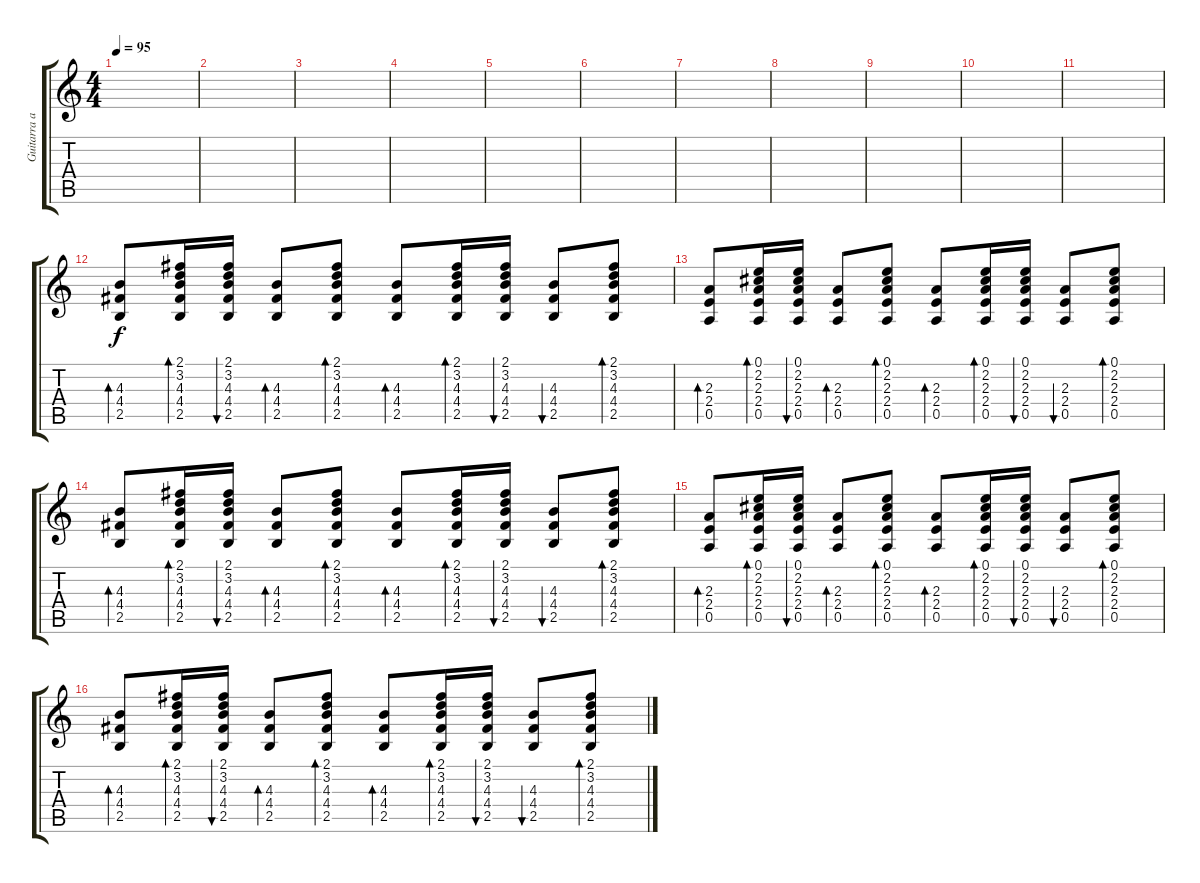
\track ("Guitarra acustica 2" "Guitarra a") {instrument acousticguitarsteel}
\staff {score tabs}
\tuning (E4 B3 G3 D3 A2 E2) {hide}
\ts (4 4)
\tempo 95
\clef g2
\ks c
|
|
|
|
|
|
|
|
|
|
|
(4.3 4.4 2.5).8{bd 60} (2.1 3.2 4.3 4.4 2.5).16{bd 60} (2.1 3.2 4.3 4.4 2.5).16{bu 60} (4.3 4.4 2.5).8{bd 60} (2.1 3.2 4.3 4.4 2.5).8{bd 60} (4.3 4.4 2.5).8{bd 60} (2.1 3.2 4.3 4.4 2.5).16{bd 60} (2.1 3.2 4.3 4.4 2.5).16{bu 60} (4.3 4.4 2.5).8{bu 60} (2.1 3.2 4.3 4.4 2.5).8{bd 60} |
(2.3 2.4 0.5).8{bd 60} (0.1 2.2 2.3 2.4 0.5).16{bd 60} (0.1 2.2 2.3 2.4 0.5).16{bu 60} (2.3 2.4 0.5).8{bd 60} (0.1 2.2 2.3 2.4 0.5).8{bd 60} (2.3 2.4 0.5).8{bd 60} (0.1 2.2 2.3 2.4 0.5).16{bd 60} (0.1 2.2 2.3 2.4 0.5).16{bu 60} (2.3 2.4 0.5).8{bu 60} (0.1 2.2 2.3 2.4 0.5).8{bd 60} |
(4.3 4.4 2.5).8{bd 60} (2.1 3.2 4.3 4.4 2.5).16{bd 60} (2.1 3.2 4.3 4.4 2.5).16{bu 60} (4.3 4.4 2.5).8{bd 60} (2.1 3.2 4.3 4.4 2.5).8{bd 60} (4.3 4.4 2.5).8{bd 60} (2.1 3.2 4.3 4.4 2.5).16{bd 60} (2.1 3.2 4.3 4.4 2.5).16{bu 60} (4.3 4.4 2.5).8{bu 60} (2.1 3.2 4.3 4.4 2.5).8{bd 60} |
(2.3 2.4 0.5).8{bd 60} (0.1 2.2 2.3 2.4 0.5).16{bd 60} (0.1 2.2 2.3 2.4 0.5).16{bu 60} (2.3 2.4 0.5).8{bd 60} (0.1 2.2 2.3 2.4 0.5).8{bd 60} (2.3 2.4 0.5).8{bd 60} (0.1 2.2 2.3 2.4 0.5).16{bd 60} (0.1 2.2 2.3 2.4 0.5).16{bu 60} (2.3 2.4 0.5).8{bu 60} (0.1 2.2 2.3 2.4 0.5).8{bd 60} |
(4.3 4.4 2.5).8{bd 60} (2.1 3.2 4.3 4.4 2.5).16{bd 60} (2.1 3.2 4.3 4.4 2.5).16{bu 60} (4.3 4.4 2.5).8{bd 60} (2.1 3.2 4.3 4.4 2.5).8{bd 60} (4.3 4.4 2.5).8{bd 60} (2.1 3.2 4.3 4.4 2.5).16{bd 60} (2.1 3.2 4.3 4.4 2.5).16{bu 60} (4.3 4.4 2.5).8{bu 60} (2.1 3.2 4.3 4.4 2.5).8{bd 60}
